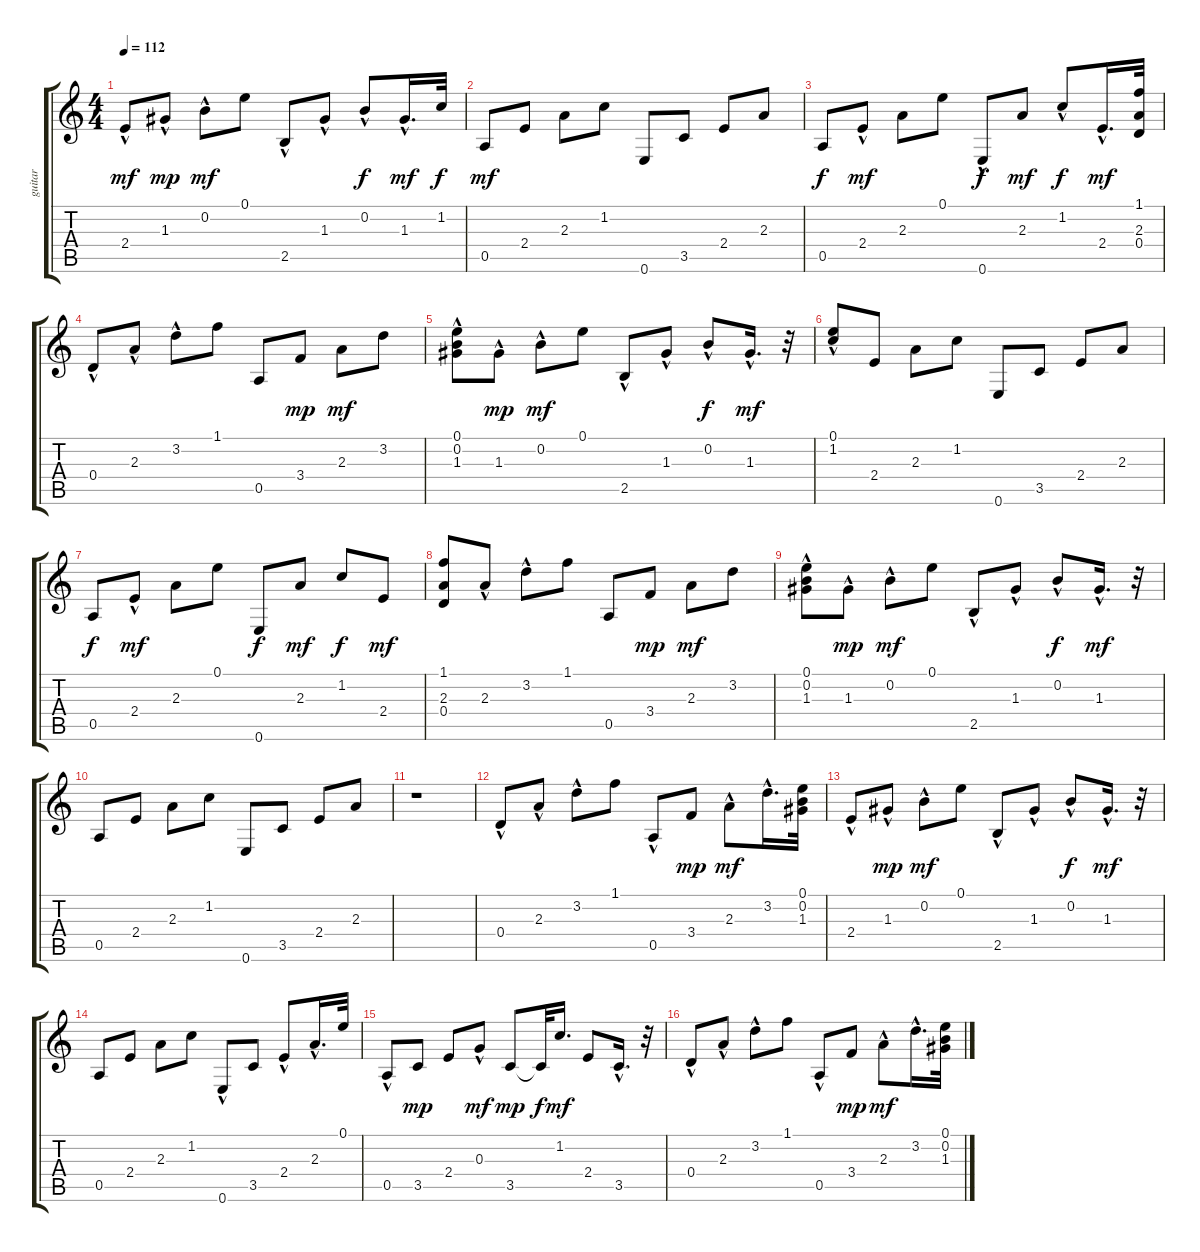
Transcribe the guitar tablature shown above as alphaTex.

\track ("guitar" "guitar") {instrument acousticguitarnylon}
\staff {score tabs}
\tuning (E4 B3 G3 D3 A2 E2) {hide}
\ts (4 4)
\tempo 112
\clef g2
\ks c
2.4{hac}.8{dy mf} 1.3{hac}.8{dy mp} 0.2{hac}.8{dy mf} 0.1.8 2.5{hac}.8 1.3{hac}.8 0.2{hac}.8{dy f} 1.3{hac}.16{d dy mf} 1.2.32{dy f} |
0.5.8{dy mf} 2.4.8 2.3.8 1.2.8 0.6.8 3.5.8 2.4.8 2.3.8 |
0.5.8{dy f} 2.4{hac}.8{dy mf} 2.3.8 0.1.8 0.6{hac}.8{dy f} 2.3.8{dy mf} 1.2{hac}.8{dy f} 2.4{hac}.16{d dy mf} (1.1 2.3 0.4).32 |
0.4{hac}.8 2.3{hac}.8 3.2{hac}.8 1.1.8 0.5.8 3.4.8{dy mp} 2.3.8{dy mf} 3.2.8 |
(0.1 0.2 1.3{hac}).8 1.3{hac}.8{dy mp} 0.2{hac}.8{dy mf} 0.1.8 2.5{hac}.8 1.3{hac}.8 0.2{hac}.8{dy f} 1.3{hac}.16{d dy mf} r.32 |
(0.1 1.2{hac}).8 2.4.8 2.3.8 1.2.8 0.6.8 3.5.8 2.4.8 2.3.8 |
0.5.8{dy f} 2.4{hac}.8{dy mf} 2.3.8 0.1.8 0.6.8{dy f} 2.3.8{dy mf} 1.2.8{dy f} 2.4.8{dy mf} |
(1.1 2.3 0.4).8 2.3{hac}.8 3.2{hac}.8 1.1.8 0.5.8 3.4.8{dy mp} 2.3.8{dy mf} 3.2.8 |
(0.1 0.2 1.3{hac}).8 1.3{hac}.8{dy mp} 0.2{hac}.8{dy mf} 0.1.8 2.5{hac}.8 1.3{hac}.8 0.2{hac}.8{dy f} 1.3{hac}.16{d dy mf} r.32 |
0.5.8 2.4.8 2.3.8 1.2.8 0.6.8 3.5.8 2.4.8 2.3.8 |
r.1 |
0.4{hac}.8 2.3{hac}.8 3.2{hac}.8 1.1.8 0.5{hac}.8 3.4.8{dy mp} 2.3{hac}.8{dy mf} 3.2{hac}.16{d} (0.1 0.2 1.3).32 |
2.4{hac}.8 1.3{hac}.8{dy mp} 0.2{hac}.8{dy mf} 0.1.8 2.5{hac}.8 1.3{hac}.8 0.2{hac}.8{dy f} 1.3{hac}.16{d dy mf} r.32 |
0.5.8 2.4.8 2.3.8 1.2.8 0.6{hac}.8 3.5.8 2.4{hac}.8 2.3{hac}.16{d} 0.1.32 |
0.5{hac}.8 3.5.8{dy mp} 2.4.8 0.3{hac}.8{dy mf} 3.5.8{dy mp} 3.5{t}.32{dy f} 1.2.16{d dy mf} 2.4.8 3.5{hac}.16{d} r.32 |
0.4{hac}.8 2.3{hac}.8 3.2{hac}.8 1.1.8 0.5{hac}.8 3.4.8{dy mp} 2.3{hac}.8{dy mf} 3.2{hac}.16{d} (0.1 0.2 1.3).32
